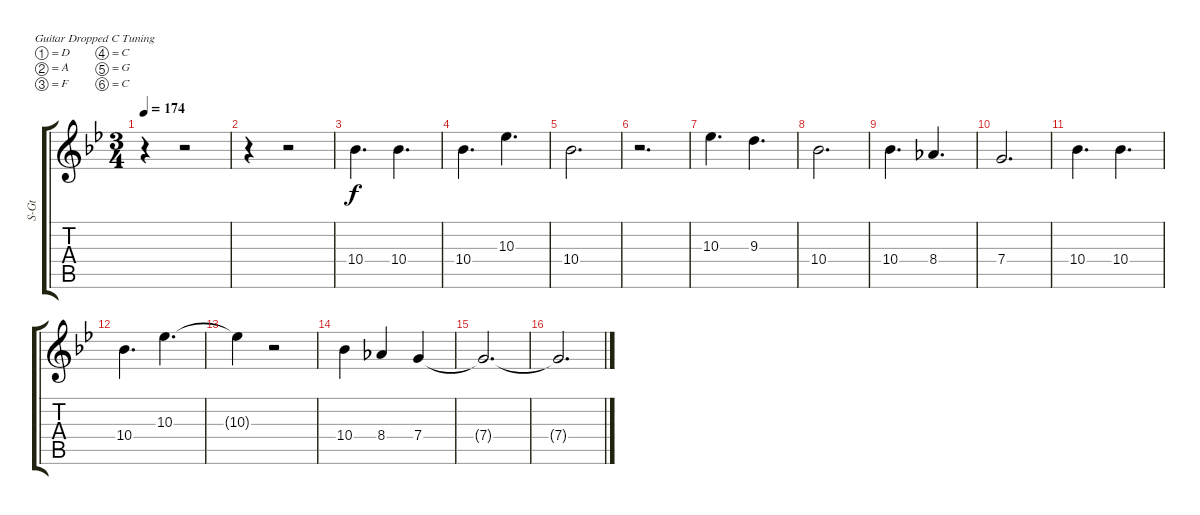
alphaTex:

\bracketExtendMode groupsimilarinstruments
\track ("Adam Dutkiewicz (Vocals)" "S-Gt") {instrument oboe}
\staff {score tabs}
\tuning (D4 A3 F3 C3 G2 C2)
\displaytranspose 12
\ts (3 4)
\tempo 174
\clef g2
\ks bb
r.4{dy f} r.2 |
r.4 r.2 |
10.4{acc forcenatural}.4{d} 10.4{acc forcenatural}.4{d} |
10.4{acc forcenatural}.4{d} 10.3{acc forcenatural}.4{d} |
10.4{acc forcenatural}.2{d} |
r.2{d} |
10.3{acc forcenatural}.4{d} 9.3{acc forcenatural}.4{d} |
10.4{acc forcenatural}.2{d} |
10.4{acc forcenatural}.4{d} 8.4{acc b}.4{d} |
7.4{acc forcenatural}.2{d} |
10.4{acc forcenatural}.4{d} 10.4{acc forcenatural}.4{d} |
10.4{acc forcenatural}.4{d} 10.3{acc forcenatural}.4{d} |
10.3{t acc forcenatural}.4 r.2 |
10.4{acc forcenatural}.4 8.4{acc b}.4 7.4{acc forcenatural}.4 |
7.4{t acc forcenatural}.2{d} |
7.4{t acc forcenatural}.2{d}
